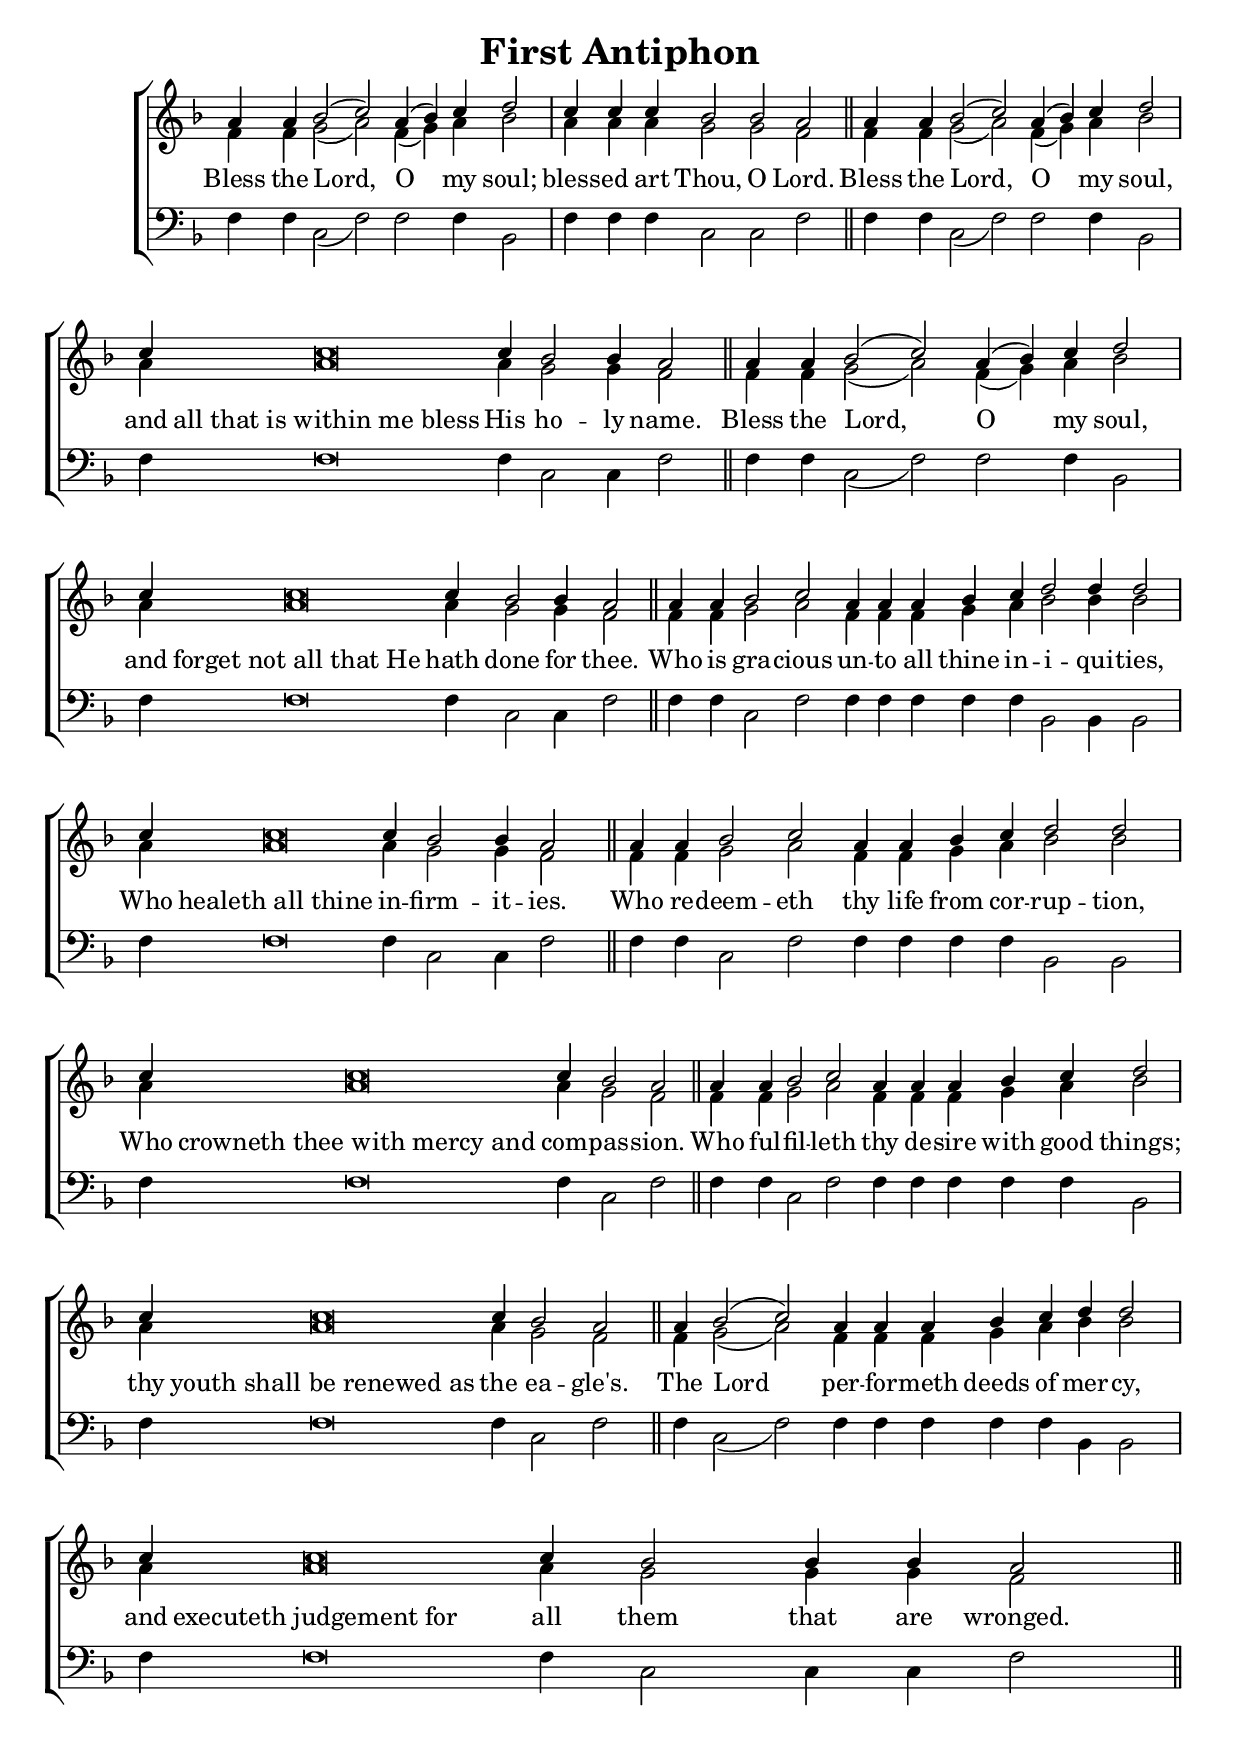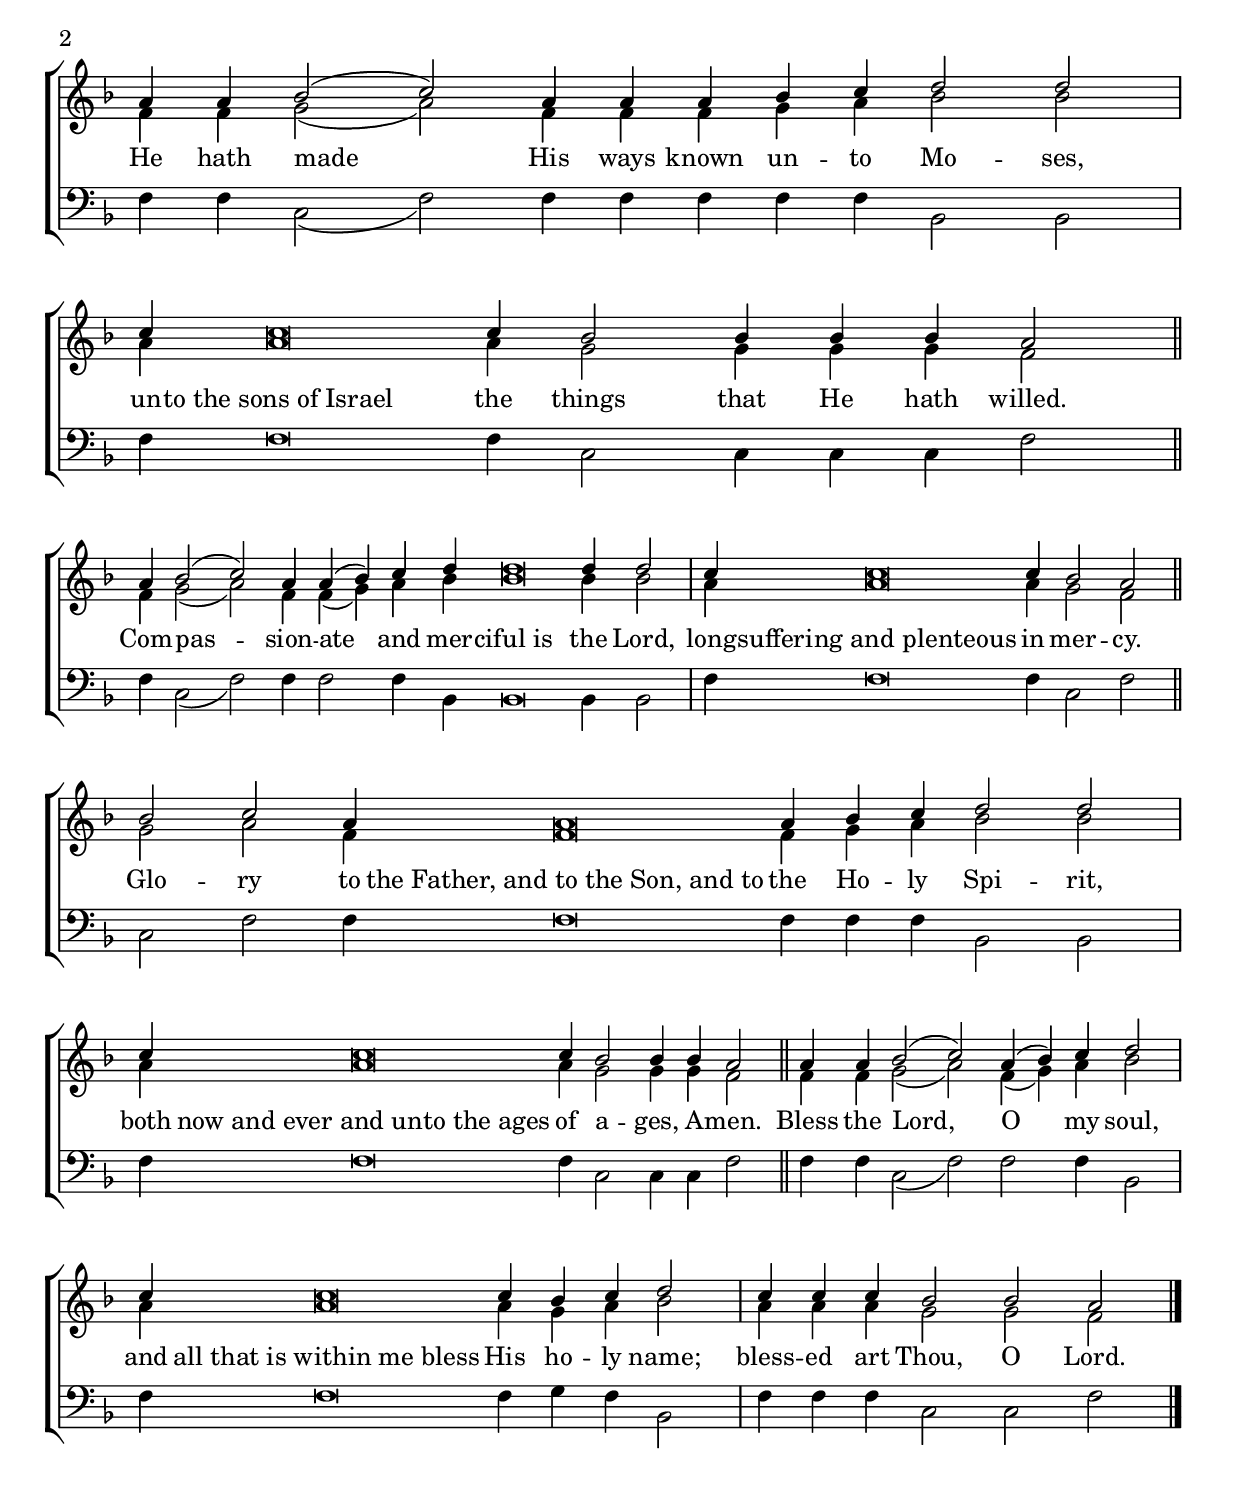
  \include "global_include.ly"

  \header {
    title = "First Antiphon"
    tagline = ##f
  }

  sopranoVoice = \relative c' {
  a'4 a bf2( c) a4( bf) c d2 \bar "|" 		c4 c c bf2 bf a2 \bar "||"
  a4 a bf2( c) a4( bf) c d2 \bar "|"		c4 c\breve c4 bf2 bf4 a2 \bar "||"
  a4 a bf2( c) a4( bf) c d2 \bar "|"		c4 c\breve c4 bf2 bf4 a2 \bar "||"
  a4 a bf2 c a4 a a bf c d2 d4 d2 \bar "|"	c4 c\breve c4 bf2 bf4 a2 \bar "||"
  a4 a bf2 c a4 a bf c d2 d \bar "|"		c4 c\breve c4 bf2 a2 \bar "||"
  a4 a bf2 c a4 a a bf c d2 \bar "|"		c4 c\breve c4 bf2 a2 \bar "||"
  a4 bf2( c) a4 a a bf c d4 d2 \bar "|"		c4 c\breve c4 bf2 bf4 bf a2 \bar "||"
  a4 a bf2( c) a4 a a bf c d2 d \bar "|"		c4 c\breve c4 bf2 bf4 bf bf a2 \bar "||"
  a4 bf2( c) a4 a( bf) c d4 d\breve d4 d2 \bar "|"	c4 c\breve c4 bf2 a2 \bar "||"

  bf2 c a4 a\breve a4 bf c d2 d \bar "|"
  c4 c\breve c4 bf2 bf4 bf4 a2

  a4 a bf2( c) a4( bf) c d2 \bar "|" 		c4 c\breve c4 bf c d2 \bar "|" c4 c c bf2 bf a2 \bar "|."
  }

  altoVoice = \relative c' {
  f4 f g2( a) f4( g) a bf2 \bar "|" 		a4 a a g2 g f2 \bar "||"
  f4 f g2( a) f4( g) a bf2 \bar "|"		a4 a\breve a4  g2 g4 f2 \bar "||"
  f4 f g2( a) f4( g) a bf2 \bar "|"		a4 a\breve a4 g2 g4 f2 \bar "||"
  f4 f g2 a f4 f f g a bf2 bf4 bf2 \bar "|"	a4 a\breve a4 g2 g4 f2 \bar "||"
  f4 f g2 a f4 f g a bf2 bf \bar "|"		a4 a\breve a4 g2 f2 \bar "||"
  f4 f g2 a f4 f f g a bf2 \bar "|"		a4 a\breve a4 g2 f2 \bar "||"
  f4 g2( a) f4 f f g a bf bf2 \bar "|"		a4 a\breve a4 g2 g4 g f2 \bar "||"
  f4 f g2( a) f4 f f g a bf2 bf \bar "|"		a4 a\breve a4 g2 g4 g g f2 \bar "||"
  f4 g2( a) f4 f( g) a bf4 bf\breve bf4 bf2 \bar "|"	a4 a\breve a4 g2 f2 \bar "||"

  g2 a f4 f\breve f4 g a bf2 bf \bar "|"
  a4 a\breve a4 g2 g4 g f2 \bar "||"

  f4 f g2( a) f4( g) a bf2 \bar "|" 		a4 a\breve a4 g a bf2 \bar "|" a4 a a g2 g f2 \bar "|."
  }

  tenorVoice = \relative c' {

  }

  bassVoice = \relative c {
  f4 f c2( f) f2 f4 bf,2 \bar "|" 		f'4 f f c2 c f2 \bar "||"
  f4 f c2( f) f2 f4 bf,2 \bar "|"		f'4 f\breve f4 c2 c4 f2 \bar "||"
  f4 f c2( f) f2 f4 bf,2 \bar "|"		f'4 f\breve f4 c2 c4 f2 \bar "||"
  f4 f c2 f f4 f f f f bf,2 bf4 bf2 \bar "|"	f'4 f\breve f4 c2 c4 f2 \bar "||"
  f4 f c2 f f4 f f f bf,2 bf \bar "|"		f'4 f\breve f4 c2 f2 \bar "||"
  f4 f c2 f f4 f f f f bf,2 \bar "|"		f'4 f\breve f4 c2 f2 \bar "||"
  f4 c2( f) f4 f f f f bf, bf2 \bar "|"		f'4 f\breve f4 c2 c4 c f2 \bar "||"
  f4 f c2( f) f4 f f f f bf,2 bf \bar "|"		f'4 f\breve f4 c2 c4 c c f2 \bar "||"
  f4 c2( f) f4 f2 f4 bf,4 bf\breve bf4 bf2 \bar "|"	f'4 f\breve f4 c2 f2 \bar "||"

  c2 f f4 f\breve f4 f f bf,2 bf \bar "|"
  f'4 f\breve f4 c2 c4 c f2

  f4 f c2( f) f2 f4 bf,2 \bar "|" 		f'4 f\breve f4 g f bf,2 \bar "|" f'4 f f c2 c f2 \bar "|."
  }

  words = \lyricmode {
  Bless the Lord, O my soul; bless -- ed art Thou, O Lord.
  Bless the Lord, O my soul, and "all that is within me bless" His ho -- ly name.
  Bless the Lord, O my soul, and "forget not all that He" hath done for thee.
  Who is gra -- cious un -- to all thine in -- i -- qui -- ties, Who "healeth all thine" in -- firm -- it -- ies.
  Who re -- deem -- eth thy life from cor -- rup -- tion, Who "crowneth thee with mercy and" com -- pas -- sion.
  Who ful -- fil -- leth thy de -- sire with good things; thy "youth shall be renewed as" the ea -- gle's.
  The Lord per -- for -- meth deeds of mer -- cy, and "executeth judgement for" all them that are wronged.
  He hath made His ways known un -- to Mo -- ses, un -- "to the sons of Israel" the things that He hath willed.
  Com -- pas -- sion -- ate and mer -- "ciful is" the Lord, long -- "suffering and plenteous" in mer -- cy.

  Glo -- ry to "the Father, and to the Son, and to" the Ho -- ly Spi -- rit,
  both "now and ever and unto the ages" of a -- ges, A -- men.

  Bless the Lord, O my soul, and "all that is within me bless" His ho -- ly name; bless -- ed art Thou, O Lord.
  }

  \include "global_score.ly"
